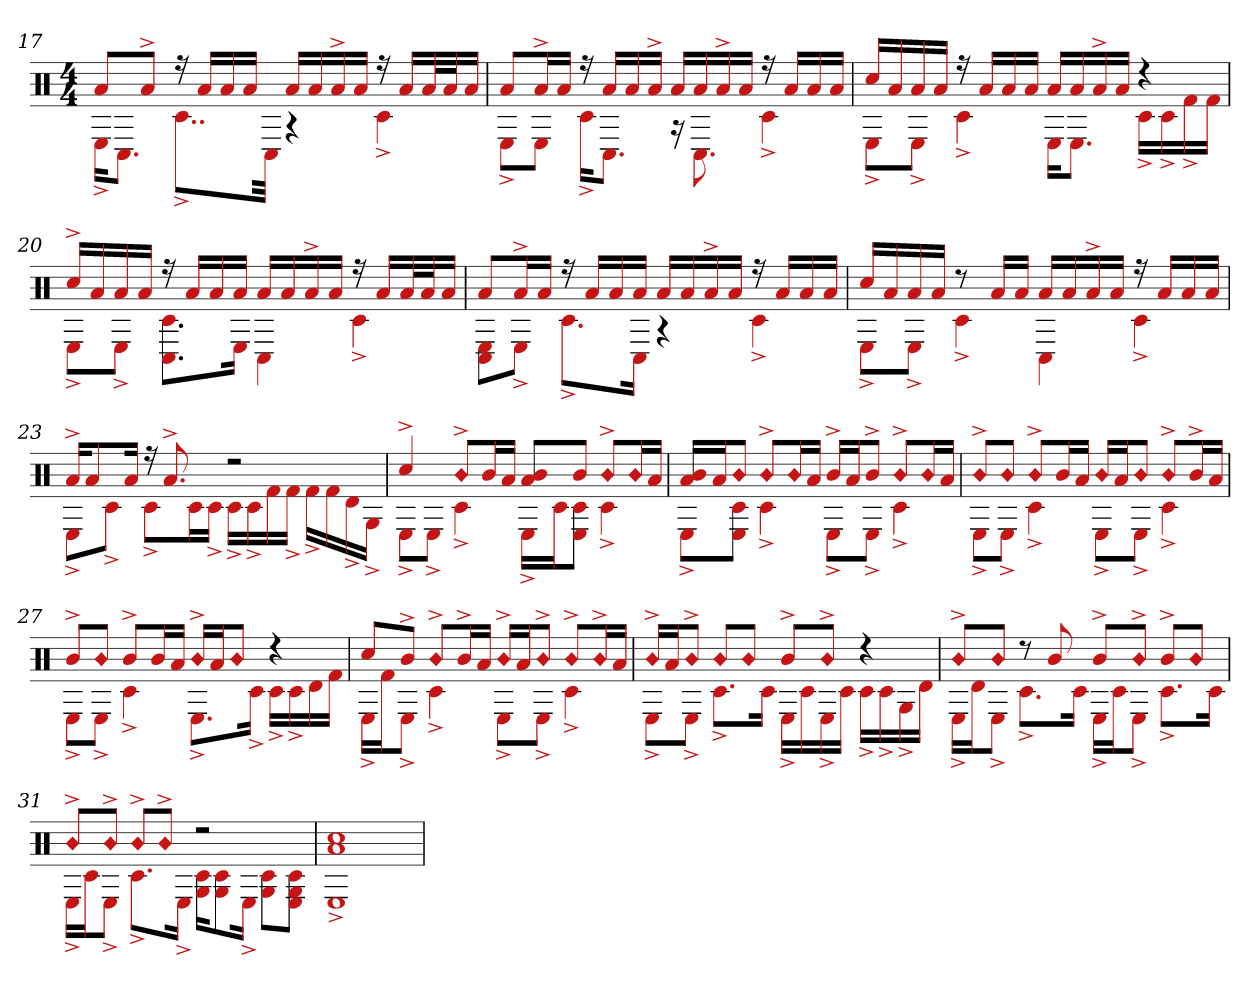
**kern
*part1
*staff1
*clefX
*k[]
*M4/4
=17
*^
8aL	16E^KL
.	8.C#J
8a^J	.
16r	8..c#^L
16aLL	.
16a	.
16aJJ	.
.	32C#Jkk
16aLL	4r
16a	.
16a^	.
16aJJ	.
16r	4c#^
16aLL	.
32aL	.
32aJ	.
16aJJ	.
=18	=18
8aL	8E^L
16a^L	8EJ
16aJJ	.
16r	16c#^KL
16aLL	8.C#J
16a	.
16a^JJ	.
16aLL	16r
16a	8.C#
16a^	.
16aJJ	.
16r	4c#^
16aLL	.
16a	.
16aJJ	.
=19	=19
16cc#LL	8E^L
16a	.
16a	8E^J
16aJJ	.
16r	4c#^
16aLL	.
16a	.
16aJJ	.
16aLL	16EKL
16a	8.EJ
16a^	.
16aJJ	.
4r	16c#^LL
.	16c#^
.	16f#^
.	16f#JJ
=20	=20
16cc#^LL	8E^L
16a	.
16a	8E^J
16aJJ	.
16r	8.C# 8.c#L
16aLL	.
16a	.
16aJJ	16EJk
16aLL	4C#
16a	.
16a^	.
16aJJ	.
16r	4c#^
16aLL	.
32aL	.
32aJ	.
16aJJ	.
=21	=21
8aL	8E 8C#L
16a^L	8E^J
16aJJ	.
16r	8.c#^L
16aLL	.
16a	.
16aJJ	16C#Jk
16aLL	4r
16a	.
16a^	.
16aJJ	.
16r	4c#^
16aLL	.
16a	.
16aJJ	.
=22	=22
16cc#LL	8E^L
16a	.
16a	8E^J
16aJJ	.
8r	4c#^
16aLL	.
16aJJ	.
16aLL	4C#
16a	.
16a^	.
16aJJ	.
16r	4c#^
16aLL	.
16a	.
16aJJ	.
=23	=23
16a^KL	8E^L
8a	.
.	8c#^J
16aJk	.
16r	8c#^L
8.a^	.
.	16c#L
.	16c#^JJ
2r	16c#^LL
.	16c#^
.	16f#
.	16f#^JJ
.	16f#^LL
.	16f#
.	16d^
.	16G^JJ
=24	=24
4cc#^	8E^L
.	8E^J
!LO:N:head=diamond	!
8b^L	4c#^
16bL	.
16aJJ	.
8a 8bL	16E^LL
.	16c#J
8bJ	8E 8c#J
!LO:N:head=diamond	!
8b^L	4c#^
!LO:N:head=diamond	!
16bL	.
16aJJ	.
=25	=25
16a 16bLL	8E^L
16aJ	.
!LO:N:head=diamond	!
8bJ	8E 8c#J
!LO:N:head=diamond	!
8b^L	4c#^
!LO:N:head=diamond	!
16bL	.
16aJJ	.
16b^LL	8E^L
16aJ	.
8b^J	8E^J
!LO:N:head=diamond	!
8b^L	4c#^
!LO:N:head=diamond	!
16bL	.
16aJJ	.
=26	=26
!LO:N:head=diamond	!
8b^L	8E^L
!LO:N:head=diamond	!
8bJ	8E^J
!LO:N:head=diamond	!
8b^L	4c#^
16bL	.
16aJJ	.
!LO:N:head=diamond	!
16bLL	8E^L
16aJ	.
!LO:N:head=diamond	!
8bJ	8E^J
!LO:N:head=diamond	!
8b^L	4c#^
16b^L	.
16aJJ	.
=27	=27
8b^L	8E^L
!LO:N:head=diamond	!
8bJ	8E^J
8b^L	4c#^
16bL	.
16aJJ	.
!LO:N:head=diamond	!
16b^LL	8.E^L
16aJ	.
!LO:N:head=diamond	!
8bJ	.
.	16c#^Jk
4r	16c#^LL
.	16c#^
.	16d
.	16f#JJ
=28	=28
8cc#L	16E^LL
.	16f#J
8b^J	8E^J
!LO:N:head=diamond	!
8b^L	4c#^
16b^L	.
16aJJ	.
!LO:N:head=diamond	!
16b^LL	8E^L
16aJ	.
!LO:N:head=diamond	!
8b^J	8E^J
!LO:N:head=diamond	!
8b^L	4c#^
!LO:N:head=diamond	!
16b^L	.
16aJJ	.
=29	=29
!LO:N:head=diamond	!
16b^LL	8E^L
16aJ	.
!LO:N:head=diamond	!
8b^J	8E^J
!LO:N:head=diamond	!
8bL	8.c#^L
!LO:N:head=diamond	!
8bJ	.
.	16c#Jk
8b^L	16E^LL
.	16c#
!LO:N:head=diamond	!
8b^J	16E^
.	16c#JJ
4r	16c#^LL
.	16c#^
.	16G^
.	16dJJ
=30	=30
!LO:N:head=diamond	!
8b^L	16E^LL
.	16dJ
!LO:N:head=diamond	!
8bJ	8E^J
8r	8.c#^L
8b	.
.	16c#Jk
8b^L	16E^LL
.	16c#J
!LO:N:head=diamond	!
8b^J	8E^J
8b^L	8.c#^L
!LO:N:head=diamond	!
8bJ	.
.	16c#Jk
=31	=31
!LO:N:head=diamond	!
8b^L	16E^LL
.	16c#J
!LO:N:head=diamond	!
8b^J	8E^J
!LO:N:head=diamond	!
8b^L	8.c#^L
!LO:N:head=diamond	!
8b^J	.
.	16E^Jk
2r	16G 16c#KL
.	8G 8c#
.	16E^Jk
.	8G 8c#L
.	8E 8G 8c#J
=32	=32
1cc# 1a	1E^
*v	*v
=
*-
